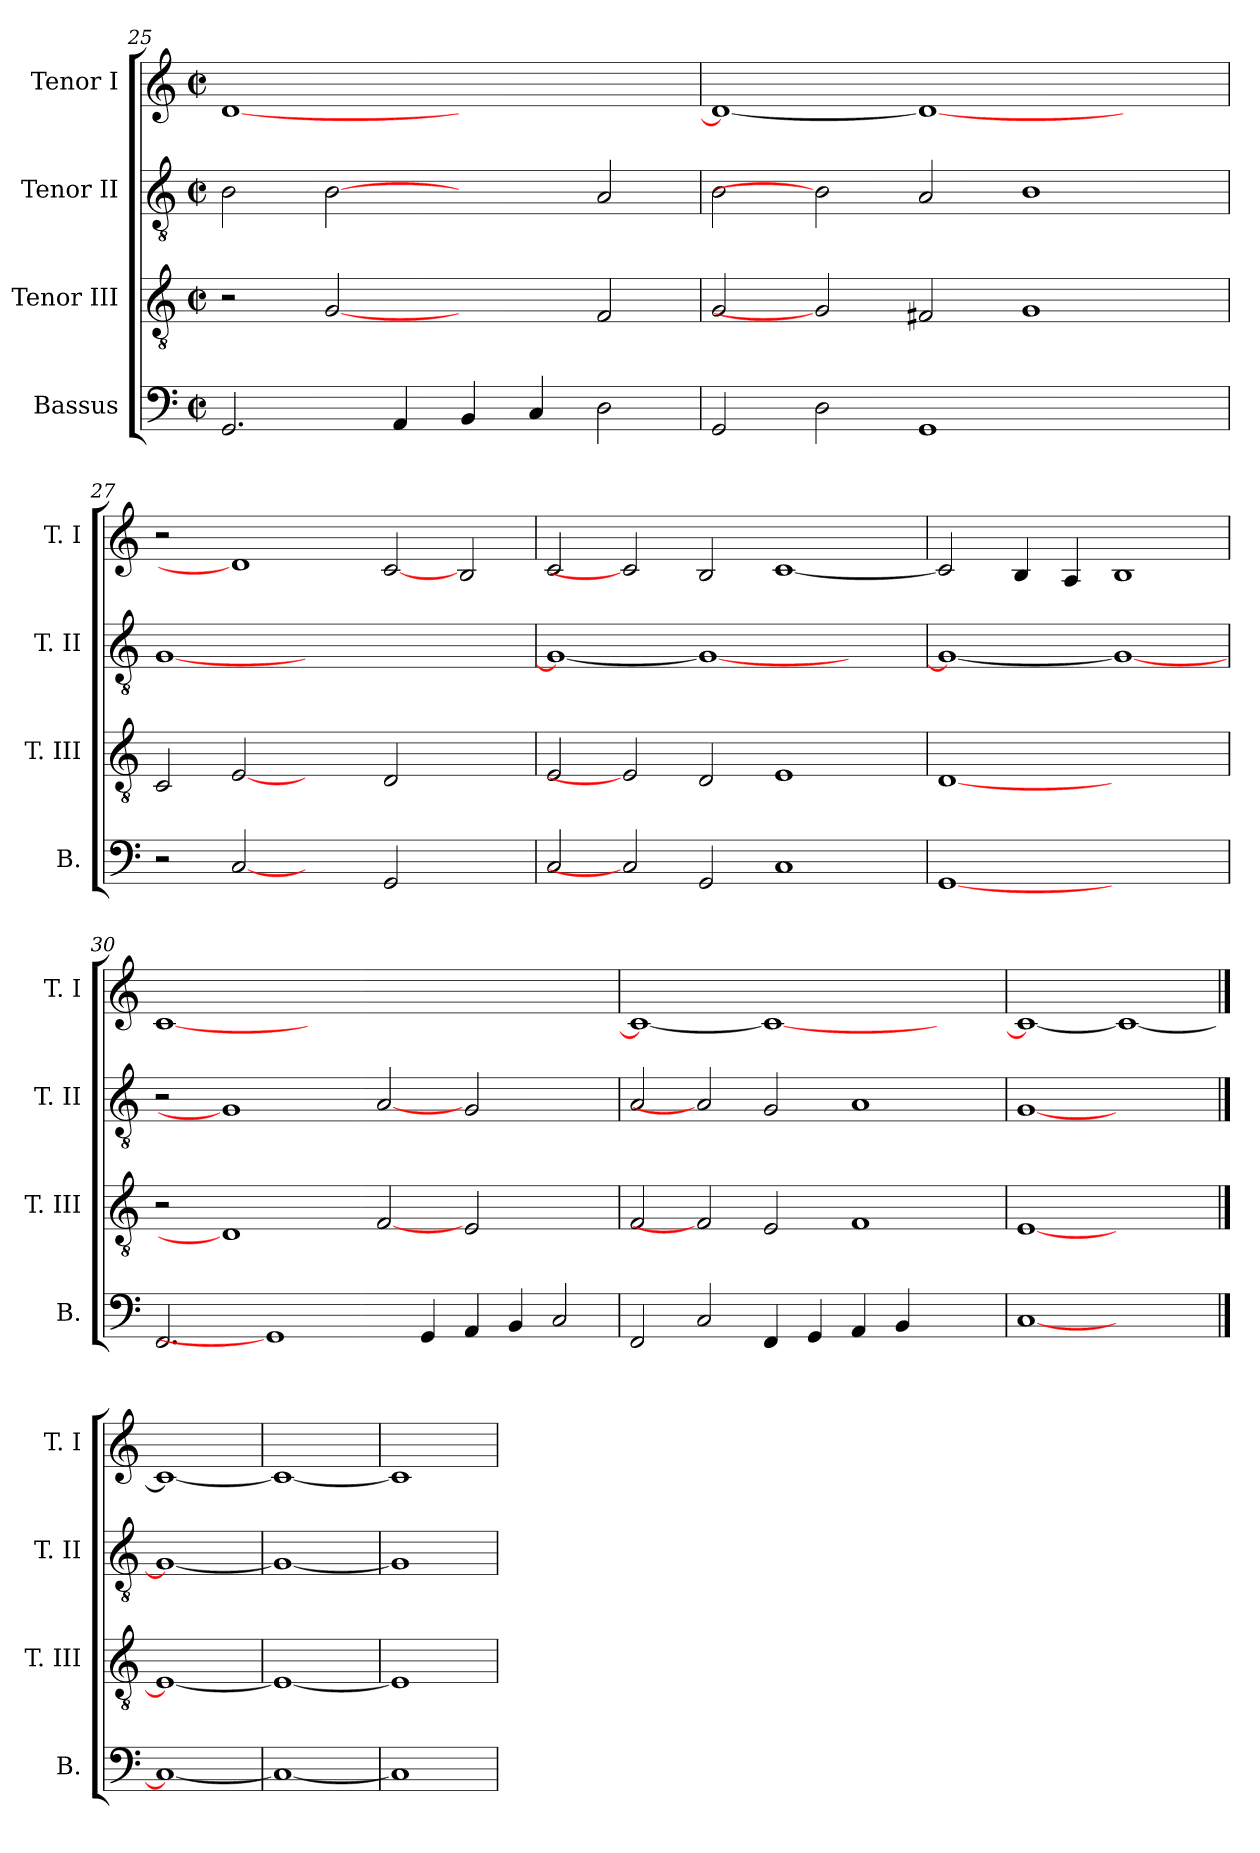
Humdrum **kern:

**kern	**kern	**kern	**kern
*part4	*part3	*part2	*part1
*staff4	*staff3	*staff2	*staff1
*I"Bassus	*I"Tenor III	*I"Tenor II	*I"Tenor I
*I'B.	*I'T. III	*I'T. II	*I'T. I
*clefF4	*clefGv2	*clefGv2	*clefG2
*	*ITrd7c12	*ITrd7c12	*
*k[]	*k[]	*k[]	*k[]
*C:	*C:	*C:	*C:
*M2/2	*M2/2	*M2/2	*M2/2
*met(c|)	*met(c|)	*met(c|)	*met(c|)
=25	=25	=25	=25
2.GGi/	2r	2BBi\	[<1di
.	[2GGi	[2BBi	.
4AAi/	.	.	.
4BBi/	2ryy	2ryy	1ryy
4Ci/	.	.	.
2Di\	2FFi/	2AAi/	.
!!LO:LB:g=z
=26	=26	=26	=26
2GGi/	2GGi/	2BBi\	1di_<
2Di\	2GGi]	2BBi]	.
1GGi	2FF#Xi/	2AAi/	1di_
.	1GGi	1BBi	.
2ryy	.	.	2ryy
=27	=27	=27	=27
2r	2CCi/	[<1GGi	2r
[2Ci	[2EEi	.	1di]
2ryy	2ryy	1.ryy	.
2GGi/	2DDi/	.	[2ci
2ryy	2ryy	.	2Bi/
=28	=28	=28	=28
2Ci/	2EEi/	1GGi_<	2ci/
2Ci]	2EEi]	.	2ci]
2GGi/	2DDi/	1GGi_	2Bi/
1Ci	1EEi	.	[<1ci
.	.	2ryy	.
=29	=29	=29	=29
[1GGi	[1DDi	1GGi_<	2ci/]
.	.	.	4Bi/
.	.	.	4Ai/
1ryy	1ryy	1GGi_	1Bi
!!LO:PB:g=z
=30	=30	=30	=30
2.FFi/	2r	2r	[<1ci
.	1DDi]	1GGi]	.
1GGi]	.	.	.
.	.	.	0ryy
.	[2FFi	[2AAi	.
4GGi/	.	.	.
4AAi/	2EEi/	2GGi/	.
4BBi/	.	.	.
2Ci/	2ryy	2ryy	.
=31	=31	=31	=31
2FFi/	2FFi/	2AAi/	1ci_<
2Ci/	2FFi]	2AAi]	.
4FFi/	2EEi/	2GGi/	1ci_
4GGi/	.	.	.
4AAi/	1FFi	1AAi	.
4BBi/	.	.	.
2ryy	.	.	2ryy
=32	=32	=32	=32
[1Ci	[1EEi	[1GGi	1ci_<
1ryy	1ryy	1ryy	1ci_
==33	==33	==33	==33
1Ci_	1EEi_	1GGi_	1ci_
=34	=34	=34	=34
1Ci_	1EEi_	1GGi_	1ci_
=35	=35	=35	=35
1Ci]	1EEi]	1GGi]	1ci]
=	=	=	=
*-	*-	*-	*-
